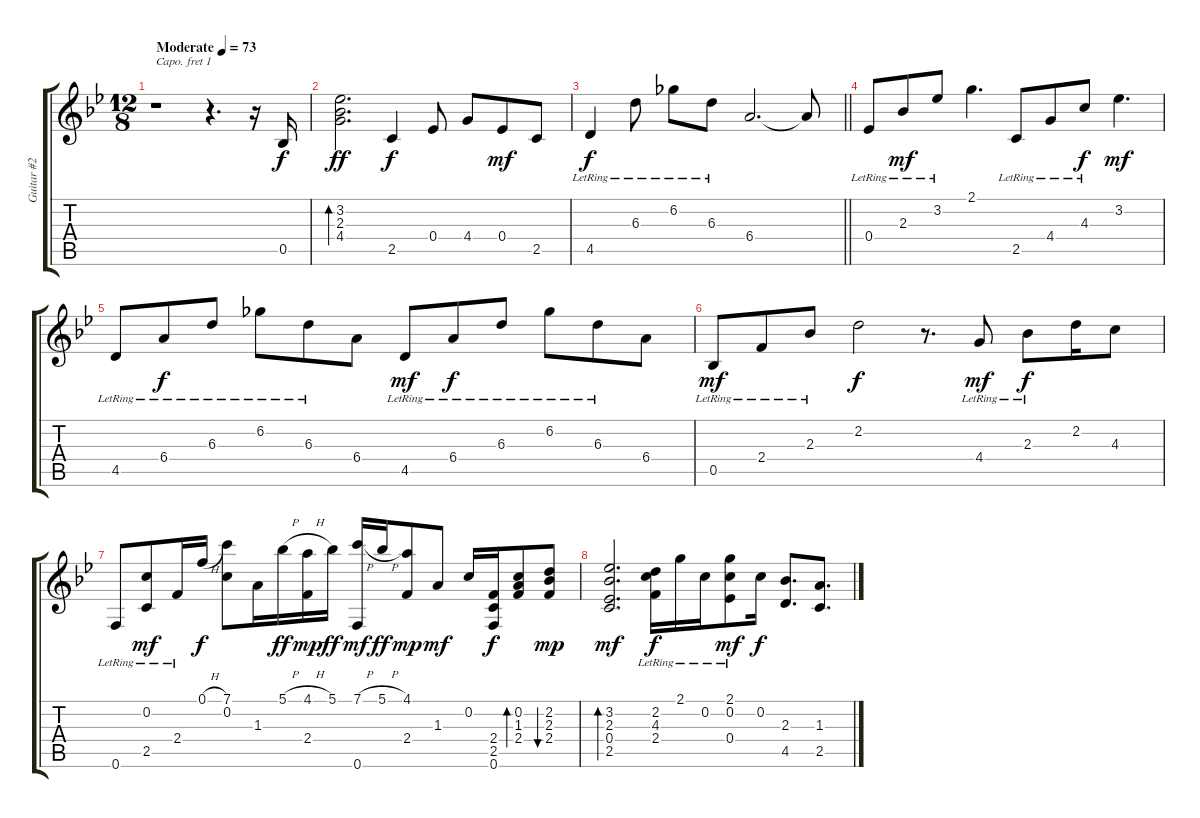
\track ("Guitar #2" "Guitar #2") {instrument acousticguitarnylon}
\staff {score tabs}
\capo 1
\tuning (E4 B3 G3 D3 A2 E2) {hide}
\ts (12 8)
\tempo (73 "Moderate")
\clef g2
\ks bb
r.1{dy f instrument acousticguitarnylon} r.4{d} r.16 0.5.16 |
(3.2 2.3 4.4).2{d bd 60 dy ff} 2.5.4{dy f} 0.4.8 4.4.8 0.4.8{dy mf} 2.5.8 |
\barLineRight lightlight
4.5{lr}.4{dy f} 6.3{lr}.8 6.2{lr}.8 6.3{lr}.8 6.4.2{d} 6.4{t}.8 |
0.4{lr}.8 2.3{lr}.8{dy mf} 3.2{lr}.8 2.1.4{d} 2.5{lr}.8 4.4{lr}.8 4.3{lr}.8{dy f} 3.2.4{d dy mf} |
4.5{lr}.8 6.4{lr}.8{dy f} 6.3{lr}.8 6.2{lr}.8 6.3{lr}.8 6.4.8 4.5{lr}.8{dy mf} 6.4{lr}.8{dy f} 6.3{lr}.8 6.2{lr}.8 6.3{lr}.8 6.4.8 |
0.5{lr}.8{dy mf} 2.4{lr}.8 2.3{lr}.8 2.2.2{dy f} r.8{d} 4.4{lr}.8{dy mf} 2.3{lr}.8{dy f} 2.2.16 4.3.8 |
0.6{lr}.8 (0.2{lr} 2.5{lr}).8{dy mf} 2.4{lr}.16 0.1{h}.16{dy f} (7.1 0.2).8 1.3.16 5.1{h}.16{dy ff} (4.1{h} 2.4).16{dy mp} 5.1.16{dy ff} (7.1{h} 0.6).16{dy mf} 5.1{h}.16{dy ff} (4.1 2.4).8{dy mp} 1.3.8{dy mf} 0.2.16 (2.4 2.5 0.6).16{dy f} (0.2 1.3 2.4).8{bd 60} (2.2 2.3 2.4).8{bu 60 dy mp} |
(3.2 2.3 0.4 2.5).2{d bd 60 dy mf} (2.2{lr} 4.3{lr} 2.4{lr}).16{dy f} 2.1{lr}.16 0.2{lr}.16 (2.1{lr} 0.2{lr} 0.4{lr}).8{dy mf} 0.2.16{dy f} (2.3 4.5).8{d} (1.3 2.5).8{d}
